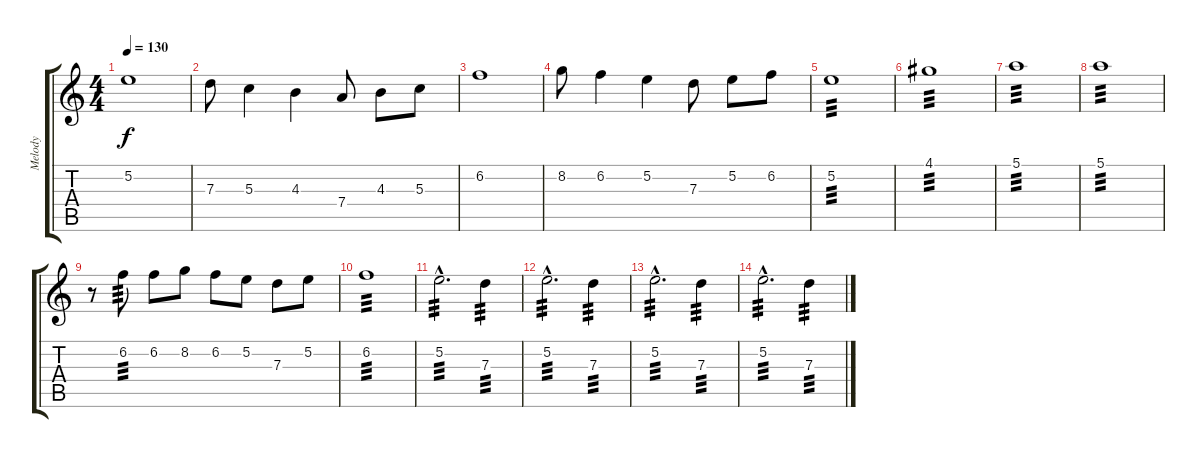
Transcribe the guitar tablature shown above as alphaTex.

\track ("Melody" "Melody") {instrument electricguitarjazz}
\staff {score tabs}
\tuning (E4 B3 G3 D3 A2 E2) {hide}
\ts (4 4)
\tempo 130
\clef g2
\ks c
5.2.1{dy f instrument electricguitarjazz} |
7.3.8 5.3.4 4.3.4 7.4.8 4.3.8 5.3.8 |
6.2.1 |
8.2.8 6.2.4 5.2.4 7.3.8 5.2.8 6.2.8 |
5.2.1{tp 3 volume 12} |
4.1.1{tp 3 volume 12} |
5.1.1{tp 3 volume 11} |
5.1.1{tp 3 volume 11} |
r.8 6.2.8{tp 3 volume 14} 6.2.8 8.2.8 6.2.8 5.2.8 7.3.8 5.2.8 |
6.2.1{tp 3 volume 11} |
5.2{hac}.2{d tp 3} 7.3.4{tp 3} |
5.2{hac}.2{d tp 3} 7.3.4{tp 3} |
5.2{hac}.2{d tp 3} 7.3.4{tp 3} |
5.2{hac}.2{d tp 3} 7.3.4{tp 3}
